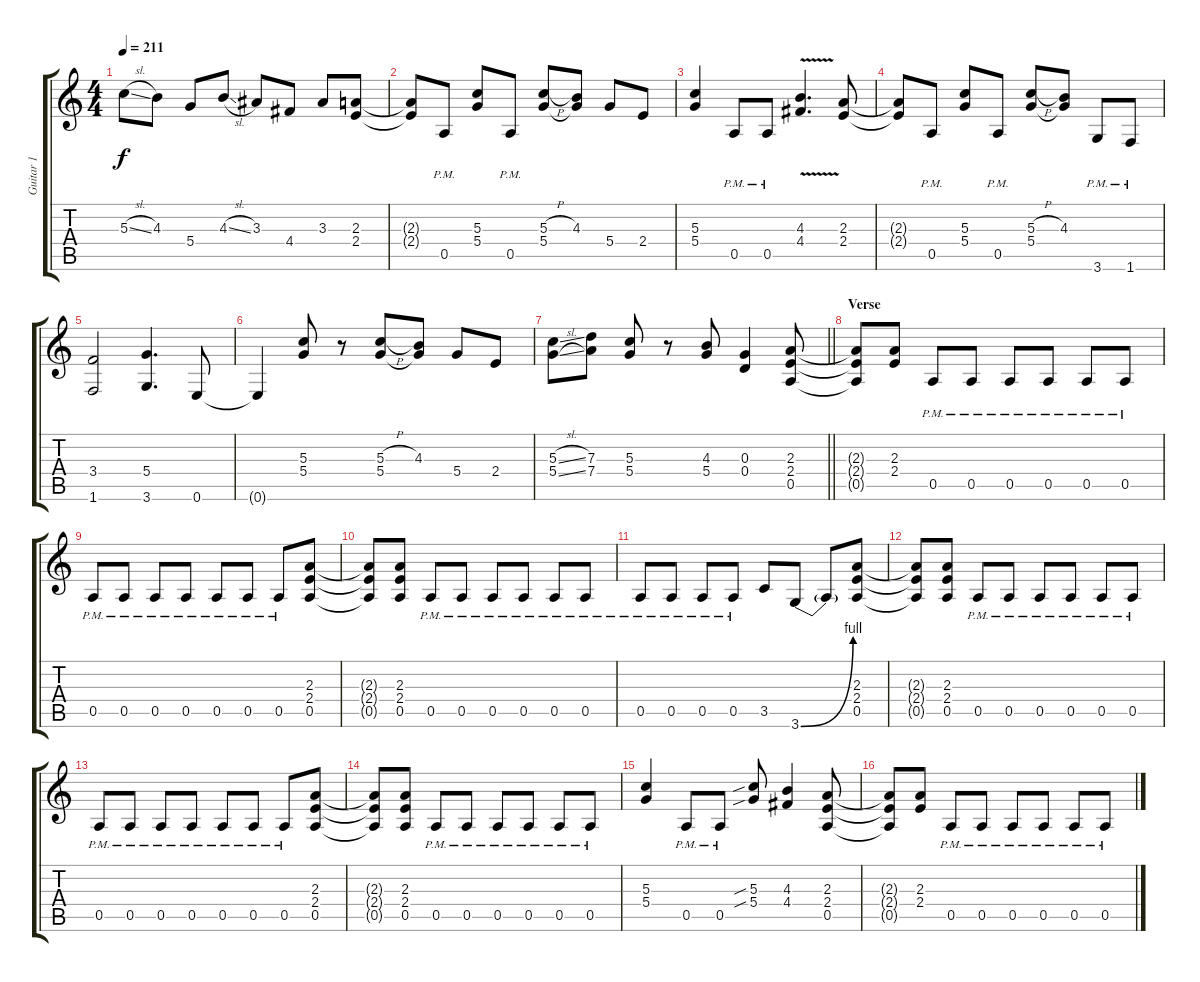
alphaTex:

\track ("Guitar 1" "Guitar 1") {instrument overdrivenguitar}
\staff {score tabs}
\tuning (E4 B3 G3 D3 A2 E2) {hide}
\ts (4 4)
\tempo 211
\clef g2
\ks c
5.3{sl}.8{dy f} 4.3.8 5.4.8 4.3{sl}.8 3.3.8 4.4.8 3.3.8 (2.3 2.4).8 |
(2.3{t} 2.4{t}).8 0.5{pm}.8 (5.3 5.4).8 0.5{pm}.8 (5.3{h} 5.4).8 (4.3 5.4{t}).8 5.4.8 2.4.8 |
(5.3 5.4).4 0.5{pm}.8 0.5{pm}.8 (4.3{v} 4.4{v}).4{d} (2.3 2.4).8 |
(2.3{t} 2.4{t}).8 0.5{pm}.8 (5.3 5.4).8 0.5{pm}.8 (5.3{h} 5.4).8 (4.3 5.4{t}).8 3.6{pm}.8 1.6{pm}.8 |
(3.4 1.6).2 (5.4 3.6).4{d} 0.6.8 |
0.6{t}.4 (5.3 5.4).8 r.8 (5.3{h} 5.4).8 (4.3 5.4{t}).8 5.4.8 2.4.8 |
\barLineRight lightlight
(5.3{sl} 5.4{sl}).8 (7.3 7.4).8 (5.3 5.4).8 r.8 (4.3 5.4).8 (0.3 0.4).4 (2.3 2.4 0.5).8 |
\section ("" "Verse")
(2.3{t} 2.4{t} 0.5{t}).8 (2.3 2.4).8 0.5{pm}.8 0.5{pm}.8 0.5{pm}.8 0.5{pm}.8 0.5{pm}.8 0.5{pm}.8 |
0.5{pm}.8 0.5{pm}.8 0.5{pm}.8 0.5{pm}.8 0.5{pm}.8 0.5{pm}.8 0.5{pm}.8 (2.3 2.4 0.5).8 |
(2.3{t} 2.4{t} 0.5{t}).8 (2.3 2.4 0.5).8 0.5{pm}.8 0.5{pm}.8 0.5{pm}.8 0.5{pm}.8 0.5{pm}.8 0.5{pm}.8 |
0.5{pm}.8 0.5{pm}.8 0.5{pm}.8 0.5{pm}.8 3.5.8 3.6{be (bend 0 0 60 4)}.8 3.6{t}.8 (2.3 2.4 0.5).8 |
(2.3{t} 2.4{t} 0.5{t}).8 (2.3 2.4 0.5).8 0.5{pm}.8 0.5{pm}.8 0.5{pm}.8 0.5{pm}.8 0.5{pm}.8 0.5{pm}.8 |
0.5{pm}.8 0.5{pm}.8 0.5{pm}.8 0.5{pm}.8 0.5{pm}.8 0.5{pm}.8 0.5{pm}.8 (2.3 2.4 0.5).8 |
(2.3{t} 2.4{t} 0.5{t}).8 (2.3 2.4 0.5).8 0.5{pm}.8 0.5{pm}.8 0.5{pm}.8 0.5{pm}.8 0.5{pm}.8 0.5{pm}.8 |
(5.3 5.4).4 0.5{pm}.8 0.5{pm}.8 (5.3{sib} 5.4{sib}).8 (4.3 4.4).4 (2.3 2.4 0.5).8 |
(2.3{t} 2.4{t} 0.5{t}).8 (2.3 2.4).8 0.5{pm}.8 0.5{pm}.8 0.5{pm}.8 0.5{pm}.8 0.5{pm}.8 0.5{pm}.8
